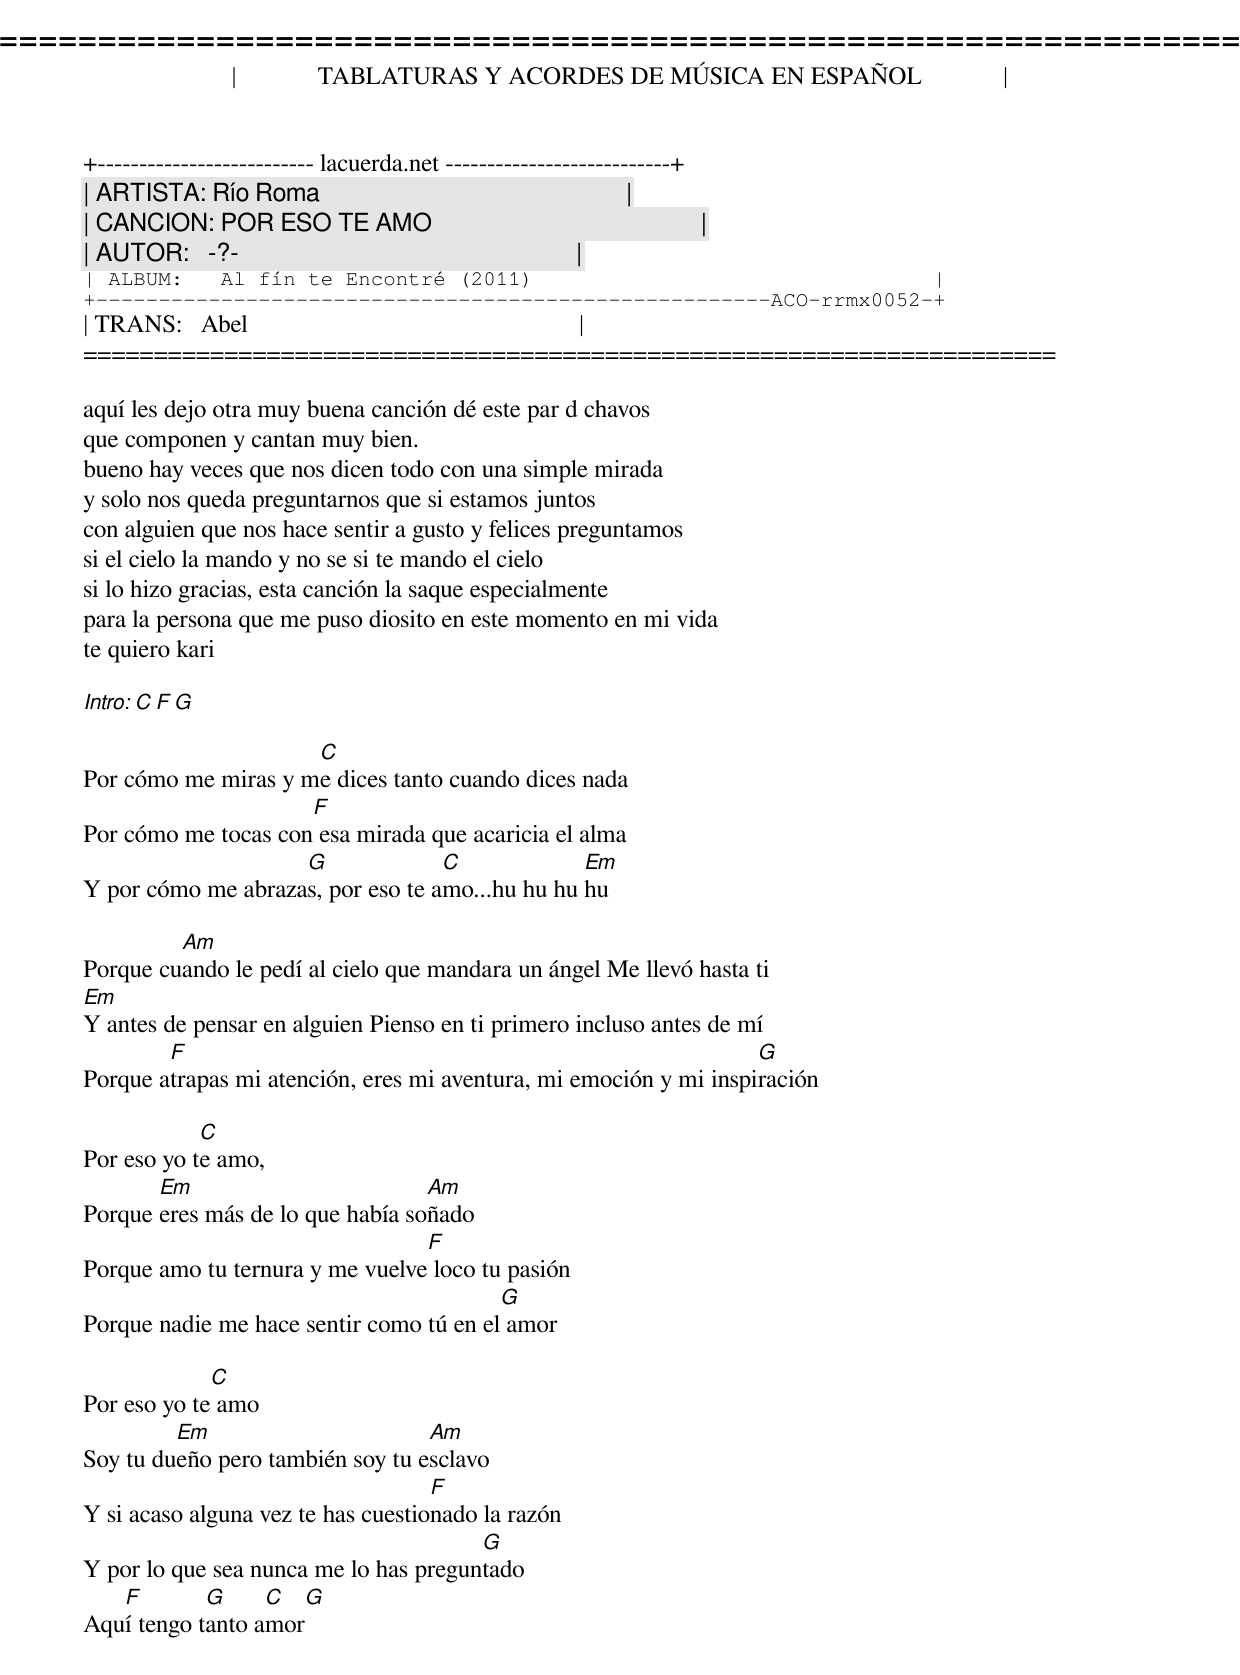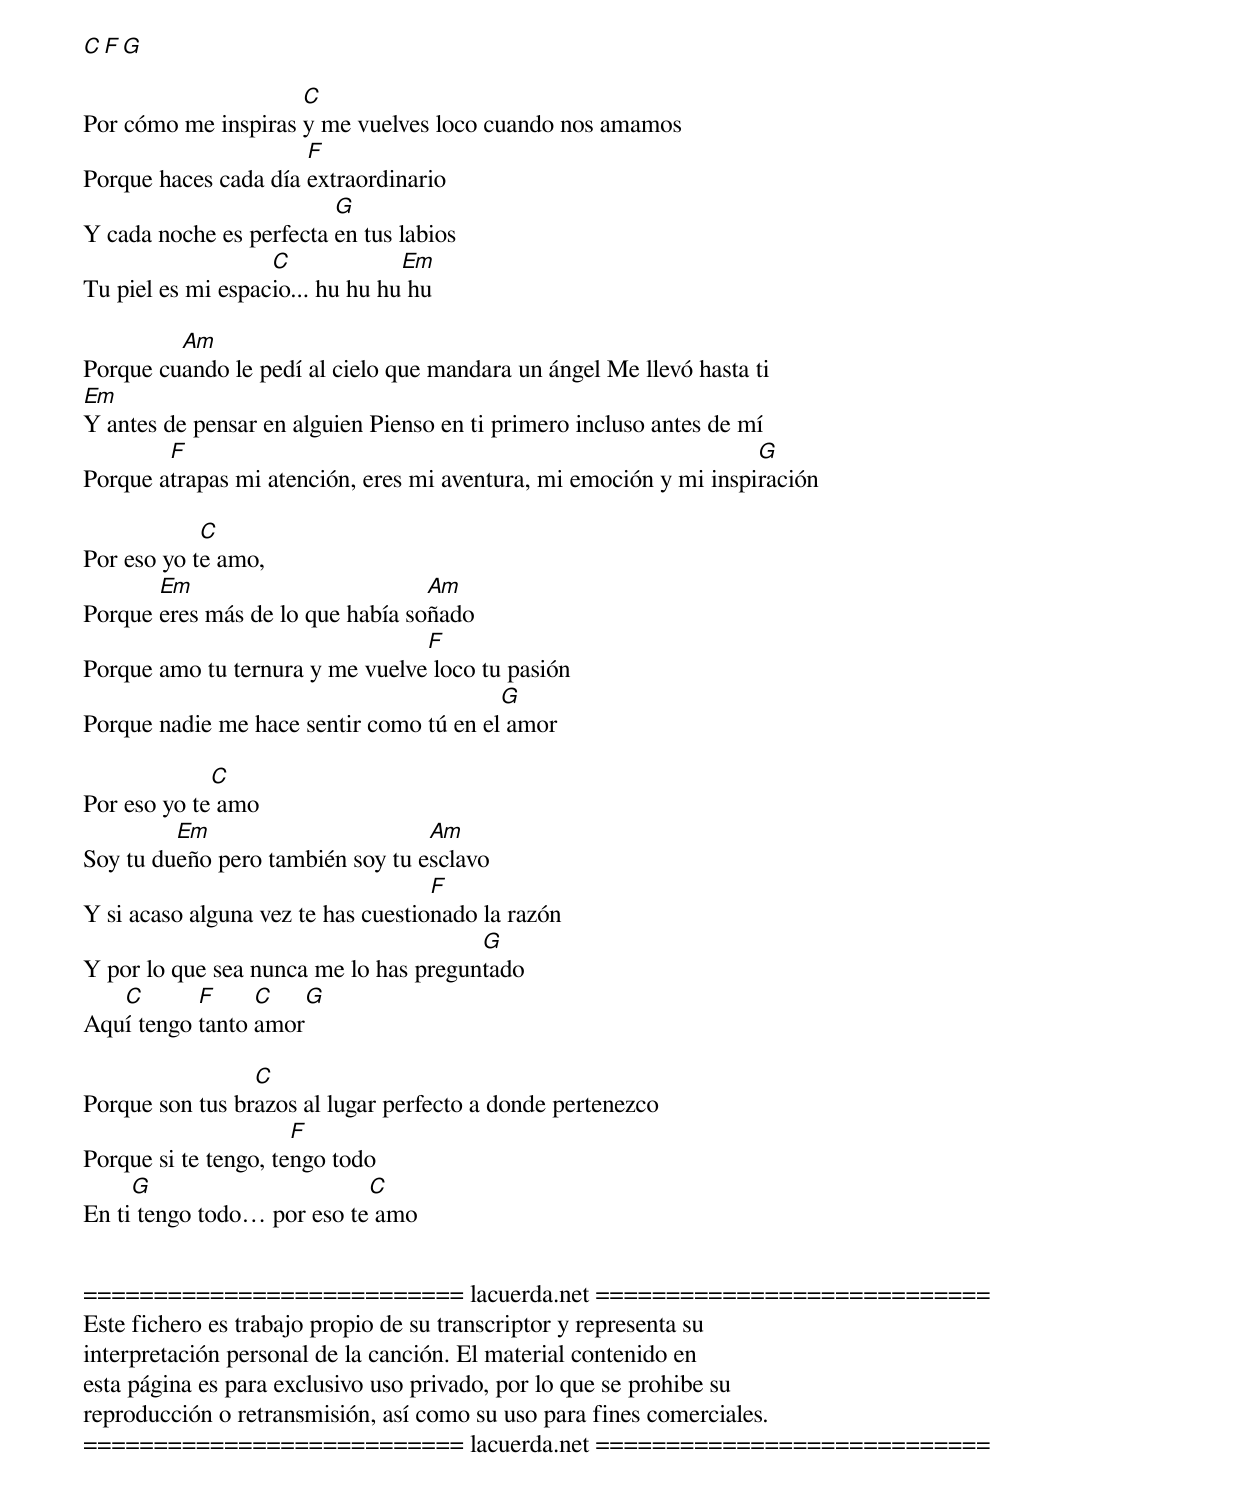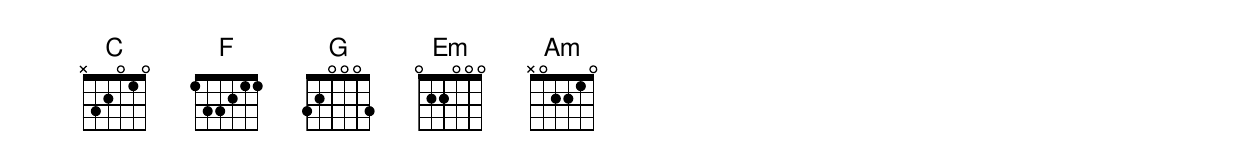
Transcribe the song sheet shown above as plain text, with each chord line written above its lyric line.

=====================================================================
|             TABLATURAS Y ACORDES DE MÚSICA EN ESPAÑOL             |
+-------------------------- lacuerda.net ---------------------------+
| ARTISTA: Río Roma                                                 |
| CANCION: POR ESO TE AMO                                           |
| AUTOR:   -?-                                                      |
| ALBUM:   Al fín te Encontré (2011)                                |
+------------------------------------------------------ACO-rrmx0052-+
| TRANS:   Abel                                                     |
=====================================================================

aquí les dejo otra muy buena canción dé este par d chavos
que componen y cantan muy bien.
bueno hay veces que nos dicen todo con una simple mirada
y solo nos queda preguntarnos que si estamos juntos
con alguien que nos hace sentir a gusto y felices preguntamos
si el cielo la mando y no se si te mando el cielo
si lo hizo gracias, esta canción la saque especialmente
para la persona que me puso diosito en este momento en mi vida
te quiero kari

Intro: C F G

                     C
Por cómo me miras y me dices tanto cuando dices nada
                     F
Por cómo me tocas con esa mirada que acaricia el alma
                    G              C             Em
Y por cómo me abrazas, por eso te amo...hu hu hu hu

         Am
Porque cuando le pedí al cielo que mandara un ángel Me llevó hasta ti
Em
Y antes de pensar en alguien Pienso en ti primero incluso antes de mí
        F                                                          G
Porque atrapas mi atención, eres mi aventura, mi emoción y mi inspiración

            C
Por eso yo te amo,
       Em                         Am
Porque eres más de lo que había soñado
                                 F
Porque amo tu ternura y me vuelve loco tu pasión
                                         G
Porque nadie me hace sentir como tú en el amor

             C
Por eso yo te amo
         Em                       Am
Soy tu dueño pero también soy tu esclavo
                                    F
Y si acaso alguna vez te has cuestionado la razón
                                       G
Y por lo que sea nunca me lo has preguntado
   F        G     C     G
Aquí tengo tanto amor

C F G

                     C
Por cómo me inspiras y me vuelves loco cuando nos amamos
                      F
Porque haces cada día extraordinario
                         G
Y cada noche es perfecta en tus labios
                   C             Em
Tu piel es mi espacio... hu hu hu hu

         Am
Porque cuando le pedí al cielo que mandara un ángel Me llevó hasta ti
Em
Y antes de pensar en alguien Pienso en ti primero incluso antes de mí
        F                                                          G
Porque atrapas mi atención, eres mi aventura, mi emoción y mi inspiración

            C
Por eso yo te amo,
       Em                         Am
Porque eres más de lo que había soñado
                                 F
Porque amo tu ternura y me vuelve loco tu pasión
                                         G
Porque nadie me hace sentir como tú en el amor

             C
Por eso yo te amo
         Em                       Am
Soy tu dueño pero también soy tu esclavo
                                    F
Y si acaso alguna vez te has cuestionado la razón
                                       G
Y por lo que sea nunca me lo has preguntado
   C       F     C     G
Aquí tengo tanto amor

                 C
Porque son tus brazos al lugar perfecto a donde pertenezco
                      F
Porque si te tengo, tengo todo
     G                      C
En ti tengo todo por eso te amo


=========================== lacuerda.net ============================
Este fichero es trabajo propio de su transcriptor y representa su
interpretación personal de la canción. El material contenido en
esta página es para exclusivo uso privado, por lo que se prohibe su
reproducción o retransmisión, así como su uso para fines comerciales.
=========================== lacuerda.net ============================
